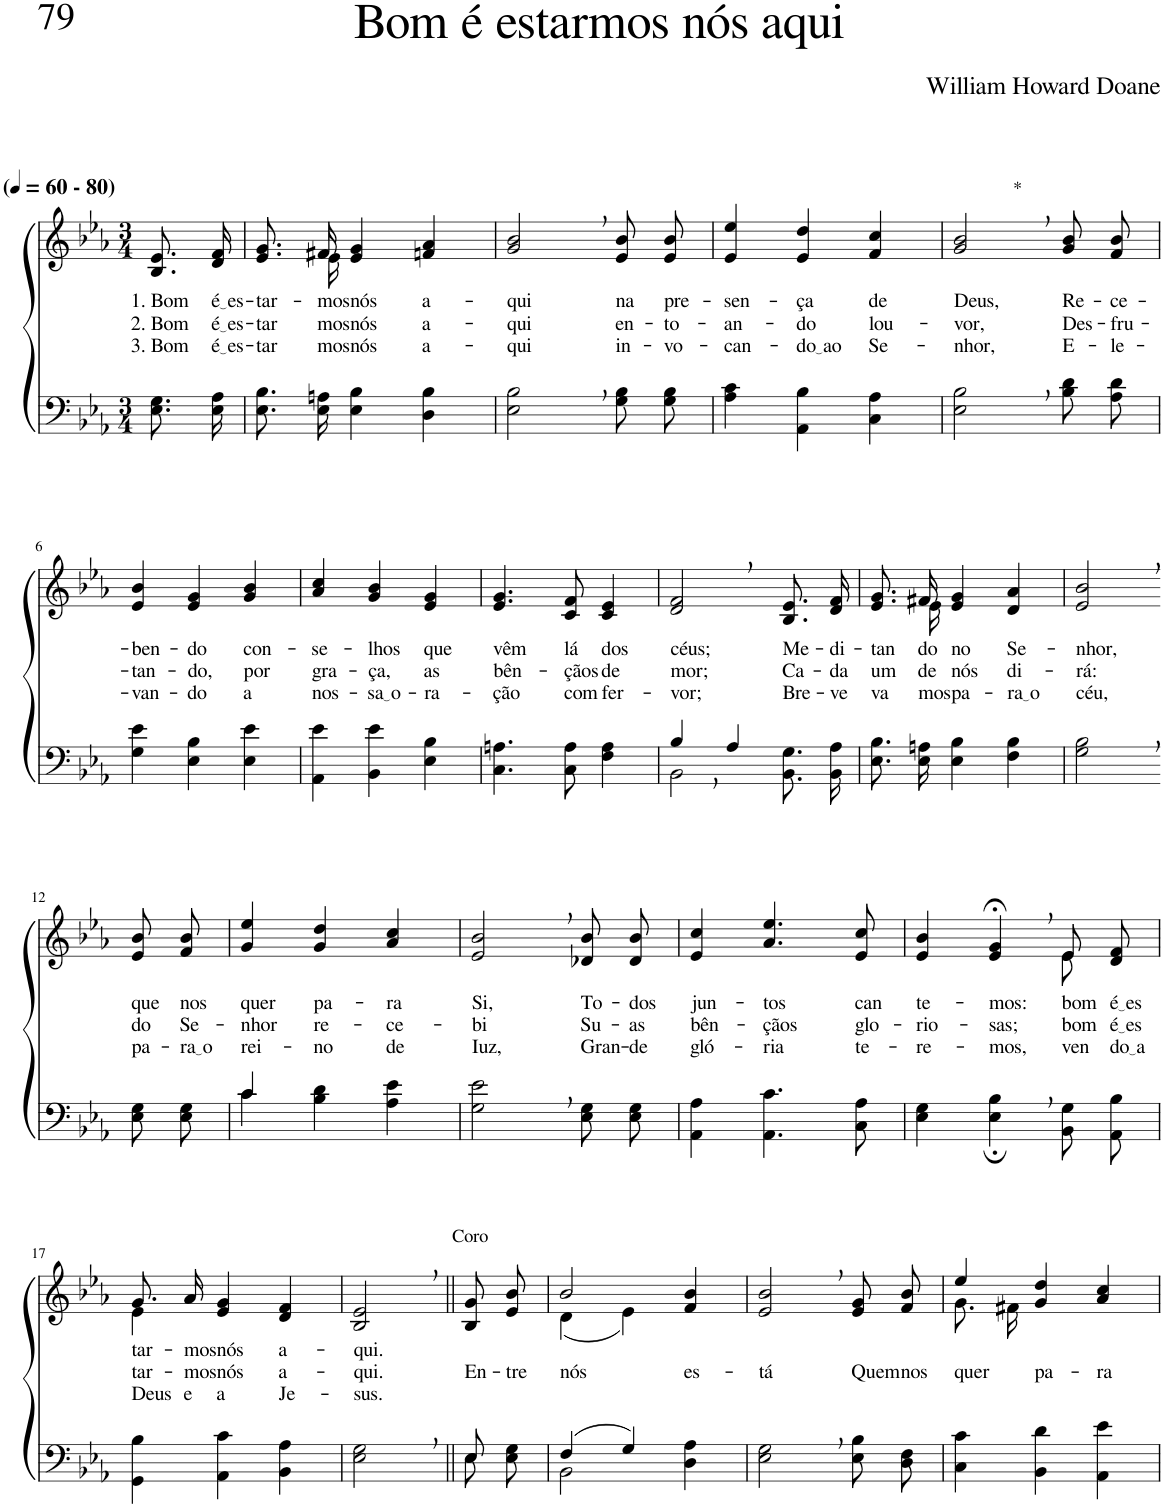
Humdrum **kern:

**kern	**kern	**text	**text	**text
*part2	*part1	*part1	*part1	*part1
*staff2	*staff1	*staff1	*staff1	*staff1
*I"Parte III e IV	*I"Parte I e II	*	*	*
*clefF4	*clefG2	*	*	*
*k[b-e-a-]	*k[b-e-a-]	*	*	*
*M3/4	*M3/4	*	*	*
*MM60	*MM60	*	*	*
=1	=1	=1	=1	=1
!	!LO:TX:a:B:t=(	!	!	!
!	!LO:TX:a:B:t=- 80)	!	!	!
!	!	!LO:LY:b	!LO:LY:b	!LO:LY:b
8.E-\ 8.G\L	8.B-/ 8.e-/L	1. Bom	2. Bom	3. Bom
!	!	!LO:LY:b	!LO:LY:b	!LO:LY:b
16E-\ 16A-\Jk	16d/ 16f/Jk	é es	é es	é es
=2	=2	=2	=2	=2
!	!	!LO:LY:b	!LO:LY:b	!LO:LY:b
*	*^	*	*	*
8.E-\ 8.B-\L	8.e-/ 8.g/L	8.ryy	-tar-	-tar-	-tar-
!	!	!	!LO:LY:b	!	!
!	!	!	!	!LO:LY:b	!LO:LY:b
16E-\ 16An\Jk	16f#X/Jk	16e-\	.	-mos	-mos
!	!	!	!LO:LY:b	!LO:LY:b	!LO:LY:b
4E-\ 4B-\	4e-/ 4g/	2ryy	nós	nós	nós
!	!	!	!LO:LY:b	!LO:LY:b	!LO:LY:b
4D\ 4B-\	4fn/ 4a-/	.	a-	a-	a-
*	*v	*v	*	*	*
=3	=3	=3	=3	=3
!	!	!LO:LY:b	!LO:LY:b	!LO:LY:b
2E-\, 2B-\,	2g/, 2b-/,	-qui	-qui	-qui
!	!	!LO:LY:b	!LO:LY:b	!LO:LY:b
8G\ 8B-\L	8e-/ 8b-/L	na	en-	in-
!	!	!LO:LY:b	!LO:LY:b	!LO:LY:b
8G\ 8B-\J	8e-/ 8b-/J	pre-	-to-	-vo-
=4	=4	=4	=4	=4
!	!	!LO:LY:b	!LO:LY:b	!LO:LY:b
4A-\ 4c\	4e-/ 4ee-/	-sen-	-an-	-can-
!	!	!LO:LY:b	!LO:LY:b	!LO:LY:b
4AA-\ 4B-\	4e-/ 4dd/	-ça	-do	do ao
!	!	!LO:LY:b	!LO:LY:b	!LO:LY:b
4C\ 4A-\	4f/ 4cc/	de	lou-	Se-
=5	=5	=5	=5	=5
!	!LO:TX:a:t=*	!	!	!
!	!	!LO:LY:b	!LO:LY:b	!LO:LY:b
2E-\, 2B-\,	2g/, 2b-/,	Deus,	-vor,	-nhor,
!	!	!LO:LY:b	!LO:LY:b	!LO:LY:b
8B-\ 8d\L	8g/ 8b-/L	Re-	Des-	E-
!	!	!LO:LY:b	!LO:LY:b	!LO:LY:b
8A-\ 8d\J	8f/ 8b-/J	-ce-	-fru-	-le-
!!LO:LB:g=z
=6	=6	=6	=6	=6
!	!	!LO:LY:b	!LO:LY:b	!LO:LY:b
4G\ 4e-\	4e-/ 4b-/	-ben-	-tan-	-van-
!	!	!LO:LY:b	!LO:LY:b	!LO:LY:b
4E-\ 4B-\	4e-/ 4g/	-do	-do,	-do
!	!	!LO:LY:b	!LO:LY:b	!LO:LY:b
4E-\ 4e-\	4g/ 4b-/	con-	por	a
=7	=7	=7	=7	=7
!	!	!LO:LY:b	!LO:LY:b	!LO:LY:b
4AA-\ 4e-\	4a-/ 4cc/	-se-	gra-	nos-
!	!	!LO:LY:b	!LO:LY:b	!LO:LY:b
4BB-\ 4e-\	4g/ 4b-/	-lhos	-ça,	sa o
!	!	!LO:LY:b	!LO:LY:b	!LO:LY:b
4E-\ 4B-\	4e-/ 4g/	que	as	-ra-
=8	=8	=8	=8	=8
!	!	!LO:LY:b	!LO:LY:b	!LO:LY:b
4.C\ 4.An\	4.e-/ 4.g/	vêm	bên-	-ção
!	!	!LO:LY:b	!LO:LY:b	!LO:LY:b
8C\ 8A\	8c/ 8f/	lá	-çãos	com
!	!	!LO:LY:b	!LO:LY:b	!LO:LY:b
4F\ 4A\	4c/ 4e-/	dos	de	fer-
=9	=9	=9	=9	=9
*^	*	*	*	*
!	!	!	!LO:LY:b	!LO:LY:b	!LO:LY:b
4B-,/	2BB-\	2d/, 2f/,	céus;	mor;	-vor;
4A-/	.	.	.	.	.
!	!	!	!LO:LY:b	!LO:LY:b	!LO:LY:b
4ryy	8.BB-\ 8.G\L	8.B-/ 8.e-/L	Me-	Ca-	Bre-
!	!	!	!LO:LY:b	!LO:LY:b	!LO:LY:b
.	16BB-\ 16A-\Jk	16d/ 16f/Jk	-di-	-da	-ve
=10	=10	=10	=10	=10	=10
!	!	!	!LO:LY:b	!LO:LY:b	!LO:LY:b
*v	*v	*^	*	*	*
8.E-\ 8.B-\L	8.e-/ 8.g/L	8.ryy	-tan-	um	va-
!	!	!	!LO:LY:b	!LO:LY:b	!LO:LY:b
16E-\ 16An\Jk	16f#X/Jk	16e-\	-do	de	-mos
!	!	!	!LO:LY:b	!LO:LY:b	!LO:LY:b
4E-\ 4B-\	4e-/ 4g/	2ryy	no	nós	pa-
!	!	!	!LO:LY:b	!LO:LY:b	!LO:LY:b
4F\ 4B-\	4d/ 4a-/	.	Se-	di-	ra o
*	*v	*v	*	*	*
=11	=11	=11	=11	=11
!	!	!LO:LY:b	!LO:LY:b	!LO:LY:b
2G\, 2B-\,	2e-/, 2b-/,	-nhor,	-rá:	céu,
!!LO:LB:g=z
=12-	=12-	=12-	=12-	=12-
!	!	!LO:LY:b	!LO:LY:b	!LO:LY:b
8E-\ 8G\L	8e-/ 8b-/L	que	do	pa-
!	!	!LO:LY:b	!LO:LY:b	!LO:LY:b
8E-\ 8G\J	8f/ 8b-/J	nos	Se-	ra o
=13	=13	=13	=13	=13
*^	*	*	*	*
!	!	!	!LO:LY:b	!LO:LY:b	!LO:LY:b
4c/	4c\	4g/ 4ee-/	quer	-nhor	rei-
!	!	!	!LO:LY:b	!LO:LY:b	!LO:LY:b
2ryy	4B-\ 4d\	4g/ 4dd/	pa-	re-	-no
!	!	!	!LO:LY:b	!LO:LY:b	!LO:LY:b
.	4A-\ 4e-\	4a-/ 4cc/	-ra	-ce-	de
=14	=14	=14	=14	=14	=14
!	!	!	!LO:LY:b	!LO:LY:b	!LO:LY:b
*v	*v	*	*	*	*
2G\, 2e-\,	2e-/, 2b-/,	Si,	-bi	Iuz,
!	!	!LO:LY:b	!LO:LY:b	!LO:LY:b
8E-\ 8G\L	8d-X/ 8b-/L	To-	Su-	Gran-
!	!	!LO:LY:b	!LO:LY:b	!LO:LY:b
8E-\ 8G\J	8d-/ 8b-/J	-dos	-as	-de
=15	=15	=15	=15	=15
!	!	!LO:LY:b	!LO:LY:b	!LO:LY:b
4AA-\ 4A-\	4e-/ 4cc/	jun-	bên-	gló-
!	!	!LO:LY:b	!LO:LY:b	!LO:LY:b
4.AA-\ 4.c\	4.a-/ 4.ee-/	-tos	-çãos	-ria
!	!	!LO:LY:b	!LO:LY:b	!LO:LY:b
8C\ 8A-\	8e-/ 8cc/	can	glo-	te-
=16	=16	=16	=16	=16
!	!	!LO:LY:b	!LO:LY:b	!LO:LY:b
*	*^	*	*	*
4E-\ 4G\	4e-/ 4b-/	2ryy	te-	-rio-	-re-
!	!	!	!LO:LY:b	!LO:LY:b	!LO:LY:b
4E-\;, 4B-\;,	4e-/;<, 4g/;<,	.	-mos:	-sas;	-mos,
!	!	!	!LO:LY:b	!LO:LY:b	!LO:LY:b
8BB-\ 8G\L	8e-/L	8e-\	bom	bom	ven-
!	!	!	!LO:LY:b	!LO:LY:b	!LO:LY:b
8AA-\ 8B-\J	8d/ 8f/J	8ryy	é es	é es	do a
!!LO:LB:g=z	!!
=17	=17	=17	=17	=17	=17
!	!	!	!LO:LY:b	!LO:LY:b	!LO:LY:b
4GG\ 4B-\	8.g/L	4e-\	-tar-	-tar-	Deus
!	!	!	!LO:LY:b	!LO:LY:b	!LO:LY:b
.	16a-/Jk	.	-mos	-mos	e
!	!	!	!LO:LY:b	!LO:LY:b	!LO:LY:b
4AA-\ 4c\	4e-/ 4g/	2ryy	nós	nós	a
!	!	!	!LO:LY:b	!LO:LY:b	!LO:LY:b
4BB-\ 4A-\	4d/ 4f/	.	a-	a-	Je-
*	*v	*v	*	*	*
=18	=18	=18	=18	=18
!	!LO:TX:a:t=Coro	!	!	!
!	!	!LO:LY:b	!LO:LY:b	!LO:LY:b
2E-\, 2G\,	2B-/, 2e-/,	-qui.	-qui.	-sus.
=19||	=19||	=19||	=19||	=19||
*^	*	*	*	*
!	!	!	!	!LO:LY:b	!
8E-\L	8E-/	8B-/ 8g/L	.	En-	.
!	!	!	!	!LO:LY:b	!
8E-\ 8G\J	8ryy	8e-/ 8b-/J	.	-tre	.
=20	=20	=20	=20	=20	=20
*	*	*^	*	*	*
!	!	!	!	!	!LO:LY:b	!
(4F/	2BB-\	2b-/	(4d\	.	nós	.
4G/)	.	.	4e-\)	.	.	.
!	!	!	!	!	!LO:LY:b	!
4ryy	4D\ 4A-\	4f/ 4b-/	4ryy	.	es-	.
=21	=21	=21	=21	=21	=21	=21
!	!	!	!	!	!LO:LY:b	!
*v	*v	*	*	*	*	*
*	*v	*v	*	*	*
2E-\, 2G\,	2e-/, 2b-/,	.	-tá	.
!	!	!	!LO:LY:b	!
8E-\ 8B-\L	8e-/ 8g/L	.	Quem	.
!	!	!	!LO:LY:b	!
8D\ 8F\J	8f/ 8b-/J	.	nos	.
=22	=22	=22	=22	=22
*	*^	*	*	*
!	!	!	!	!LO:LY:b	!
4C\ 4c\	4ee-/	8.g\L	.	quer	.
.	.	16f#X\Jk	.	.	.
!	!	!	!	!LO:LY:b	!
4BB-\ 4d\	4ryy	4g/ 4dd/	.	pa-	.
!	!	!	!	!LO:LY:b	!
4AA-\ 4e-\	4ryy	4a-/ 4cc/	.	-ra	.
*	*v	*v	*	*	*
=	=	=	=	=
*-	*-	*-	*-	*-
